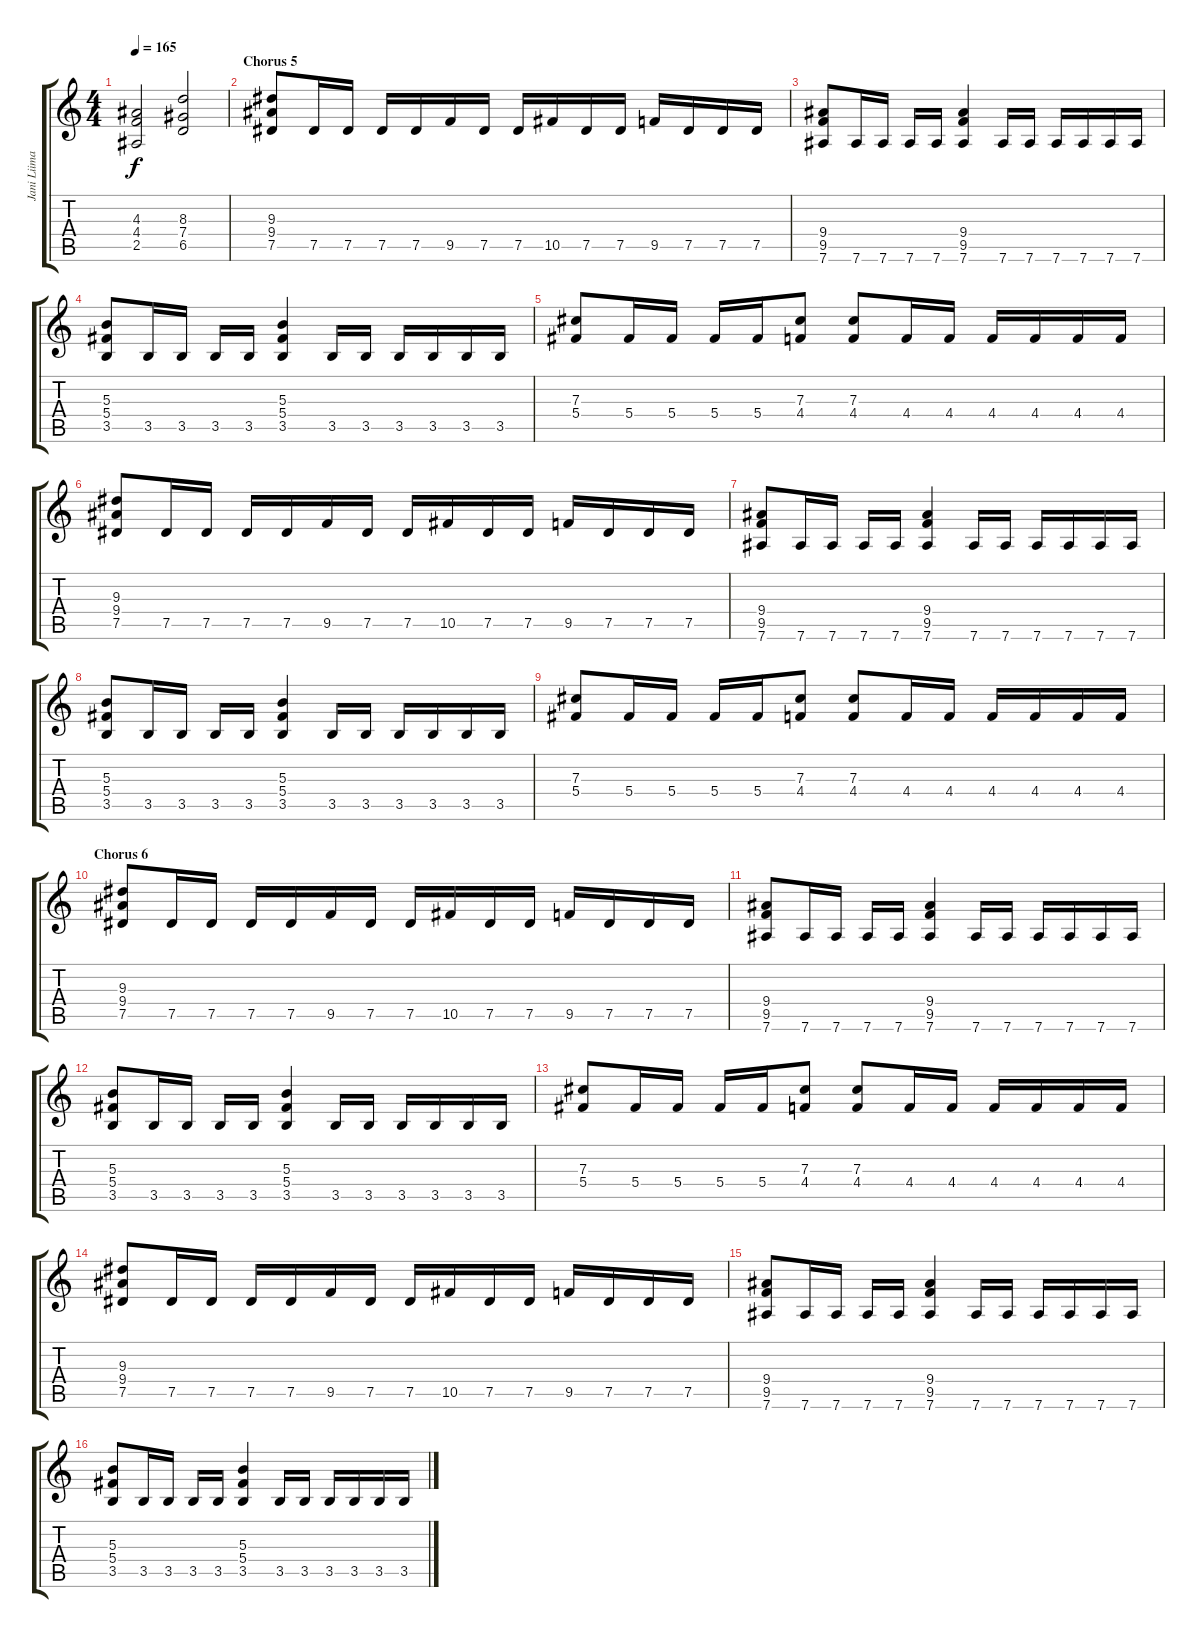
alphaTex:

\track ("Jani Liimatainen 2" "Jani Liima") {instrument distortionguitar}
\staff {score tabs}
\tuning (Eb4 Bb3 Gb3 Db3 Ab2 Eb2) {hide}
\ts (4 4)
\tempo 165
\clef g2
\ks c
(4.3 4.4 2.5).2{dy f} (8.3 7.4 6.5).2 |
\section ("" "Chorus 5")
(9.3 9.4 7.5).8{volume 14} 7.5.16 7.5.16 7.5.16 7.5.16 9.5.16 7.5.16 7.5.16 10.5.16 7.5.16 7.5.16 9.5.16 7.5.16 7.5.16 7.5.16 |
(9.4 9.5 7.6).8 7.6.16 7.6.16 7.6.16 7.6.16 (9.4 9.5 7.6).4 7.6.16 7.6.16 7.6.16 7.6.16 7.6.16 7.6.16 |
(5.3 5.4 3.5).8 3.5.16 3.5.16 3.5.16 3.5.16 (5.3 5.4 3.5).4 3.5.16 3.5.16 3.5.16 3.5.16 3.5.16 3.5.16 |
(7.3 5.4).8 5.4.16 5.4.16 5.4.16 5.4.16 (7.3 4.4).8 (7.3 4.4).8 4.4.16 4.4.16 4.4.16 4.4.16 4.4.16 4.4.16 |
(9.3 9.4 7.5).8 7.5.16 7.5.16 7.5.16 7.5.16 9.5.16 7.5.16 7.5.16 10.5.16 7.5.16 7.5.16 9.5.16 7.5.16 7.5.16 7.5.16 |
(9.4 9.5 7.6).8 7.6.16 7.6.16 7.6.16 7.6.16 (9.4 9.5 7.6).4 7.6.16 7.6.16 7.6.16 7.6.16 7.6.16 7.6.16 |
(5.3 5.4 3.5).8 3.5.16 3.5.16 3.5.16 3.5.16 (5.3 5.4 3.5).4 3.5.16 3.5.16 3.5.16 3.5.16 3.5.16 3.5.16 |
(7.3 5.4).8 5.4.16 5.4.16 5.4.16 5.4.16 (7.3 4.4).8 (7.3 4.4).8 4.4.16 4.4.16 4.4.16 4.4.16 4.4.16 4.4.16 |
\section ("" "Chorus 6")
(9.3 9.4 7.5).8 7.5.16 7.5.16 7.5.16 7.5.16 9.5.16 7.5.16 7.5.16 10.5.16 7.5.16 7.5.16 9.5.16 7.5.16 7.5.16 7.5.16 |
(9.4 9.5 7.6).8 7.6.16 7.6.16 7.6.16 7.6.16 (9.4 9.5 7.6).4 7.6.16 7.6.16 7.6.16 7.6.16 7.6.16 7.6.16 |
(5.3 5.4 3.5).8 3.5.16 3.5.16 3.5.16 3.5.16 (5.3 5.4 3.5).4 3.5.16 3.5.16 3.5.16 3.5.16 3.5.16 3.5.16 |
(7.3 5.4).8 5.4.16 5.4.16 5.4.16 5.4.16 (7.3 4.4).8 (7.3 4.4).8 4.4.16 4.4.16 4.4.16 4.4.16 4.4.16 4.4.16 |
(9.3 9.4 7.5).8 7.5.16 7.5.16 7.5.16 7.5.16 9.5.16 7.5.16 7.5.16 10.5.16 7.5.16 7.5.16 9.5.16 7.5.16 7.5.16 7.5.16 |
(9.4 9.5 7.6).8 7.6.16 7.6.16 7.6.16 7.6.16 (9.4 9.5 7.6).4 7.6.16 7.6.16 7.6.16 7.6.16 7.6.16 7.6.16 |
(5.3 5.4 3.5).8 3.5.16 3.5.16 3.5.16 3.5.16 (5.3 5.4 3.5).4 3.5.16 3.5.16 3.5.16 3.5.16 3.5.16 3.5.16
